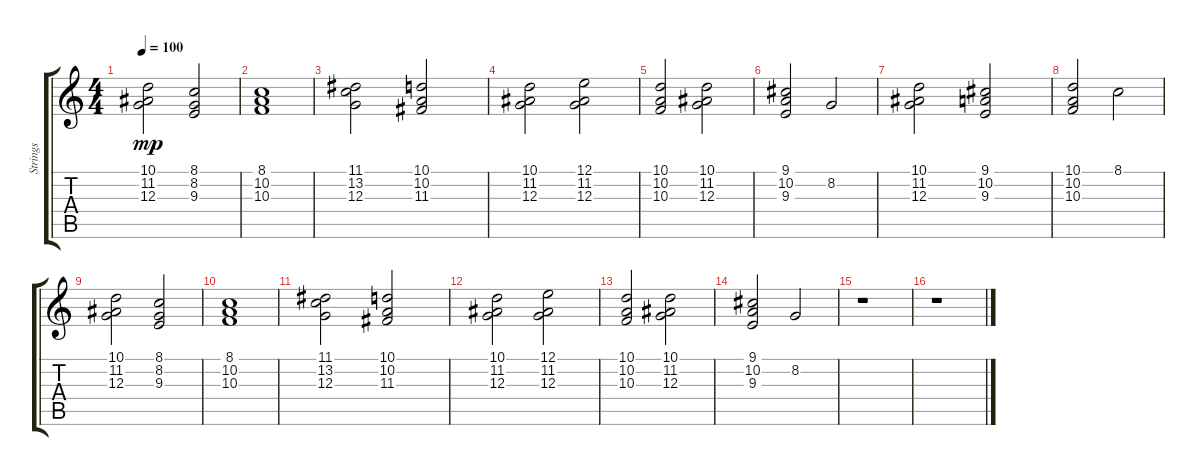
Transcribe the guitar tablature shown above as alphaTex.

\track ("Strings" "Strings") {instrument stringensemble2}
\staff {score tabs}
\tuning (E4 B3 G3 D3 A2 E2) {hide}
\ts (4 4)
\tempo 100
\clef g2
\ks c
(10.1 11.2 12.3).2{dy mp} (8.1 8.2 9.3).2 |
(8.1 10.2 10.3).1 |
(11.1 13.2 12.3).2 (10.1 10.2 11.3).2 |
(10.1 11.2 12.3).2 (12.1 11.2 12.3).2 |
(10.1 10.2 10.3).2 (10.1 11.2 12.3).2 |
(9.1 10.2 9.3).2 8.2.2 |
(10.1 11.2 12.3).2 (9.1 10.2 9.3).2 |
(10.1 10.2 10.3).2 8.1.2 |
(10.1 11.2 12.3).2 (8.1 8.2 9.3).2 |
(8.1 10.2 10.3).1 |
(11.1 13.2 12.3).2 (10.1 10.2 11.3).2 |
(10.1 11.2 12.3).2 (12.1 11.2 12.3).2 |
(10.1 10.2 10.3).2 (10.1 11.2 12.3).2 |
(9.1 10.2 9.3).2 8.2.2 |
r.1 |
r.1
